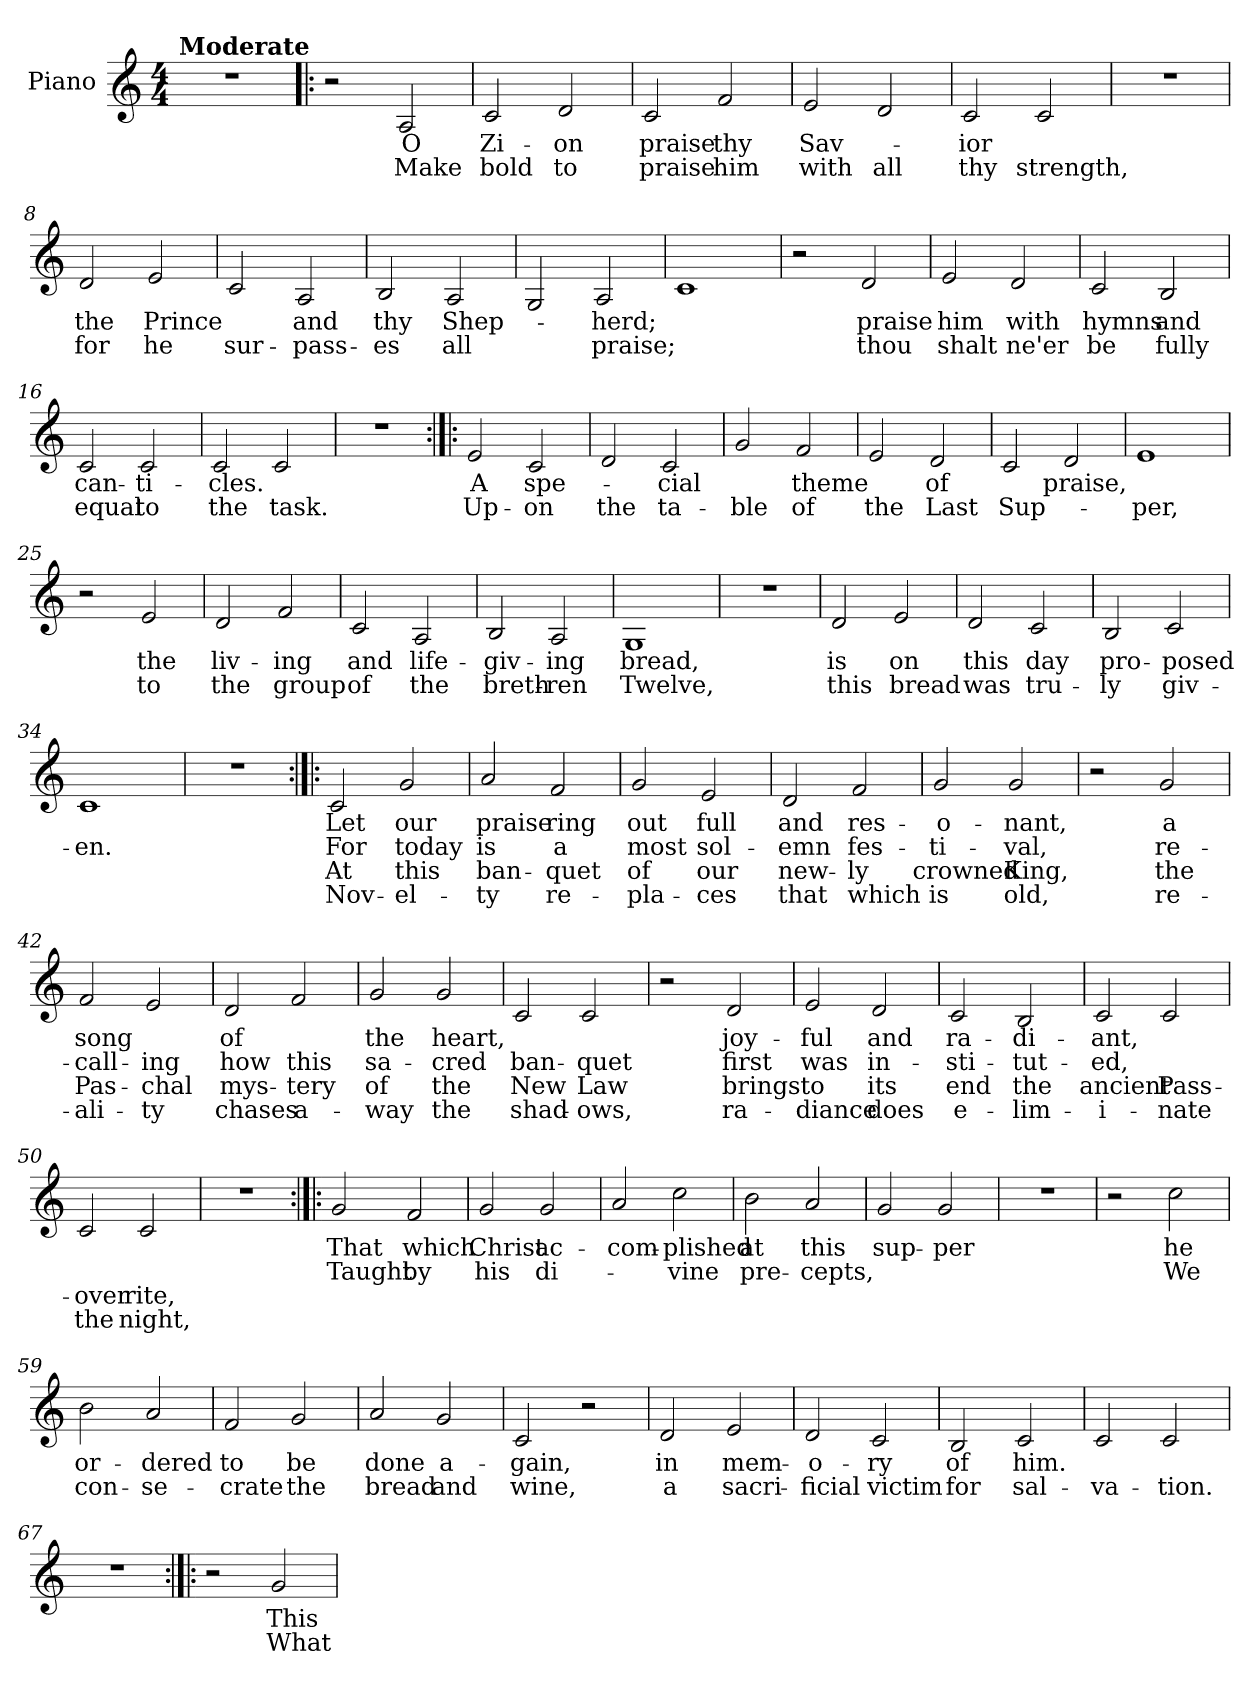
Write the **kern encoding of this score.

**kern	**text	**text	**text	**text
*part1	*part1	*part1	*part1	*part1
*staff1	*staff1	*staff1	*staff1	*staff1
*I"Piano	*	*	*	*
*I'Pno.	*	*	*	*
*clefG2	*	*	*	*
*k[]	*	*	*	*
*M4/4	*	*	*	*
*MM120	*	*	*	*
=1	=1	=1	=1	=1
!LO:TX:a:B:t=Moderate	!	!	!	!
1r	.	.	.	.
=2!|:	=2!|:	=2!|:	=2!|:	=2!|:
2r	.	.	.	.
2A/	O	Make	.	.
=3	=3	=3	=3	=3
2c/	Zi-	bold	.	.
2d/	-on	to	.	.
=4	=4	=4	=4	=4
2c/	praise	praise	.	.
2f/	thy	him	.	.
=5	=5	=5	=5	=5
2e/	Sav-	with	.	.
2d/	.	all	.	.
=6	=6	=6	=6	=6
2c/	-ior	thy	.	.
2c/	.	strength,	.	.
=7	=7	=7	=7	=7
1r	.	.	.	.
=8	=8	=8	=8	=8
2d/	the	for	.	.
2e/	Prince	he	.	.
=9	=9	=9	=9	=9
2c/	.	sur-	.	.
2A/	and	-pass-	.	.
!!LO:LB:g=z
=10	=10	=10	=10	=10
2B/	thy	-es	.	.
2A/	Shep-	all	.	.
=11	=11	=11	=11	=11
2G/	.	.	.	.
2A/	-herd;	praise;	.	.
=12	=12	=12	=12	=12
1c	.	.	.	.
=13	=13	=13	=13	=13
2r	.	.	.	.
2d/	praise	thou	.	.
=14	=14	=14	=14	=14
2e/	him	shalt	.	.
2d/	with	ne'er	.	.
=15	=15	=15	=15	=15
2c/	hymns	be	.	.
2B/	and	fully	.	.
=16	=16	=16	=16	=16
2c/	can-	equal	.	.
2c/	-ti-	to	.	.
=17	=17	=17	=17	=17
2c/	-cles.	the	.	.
2c/	.	task.	.	.
=18	=18	=18	=18	=18
1r	.	.	.	.
=19:|!|:	=19:|!|:	=19:|!|:	=19:|!|:	=19:|!|:
2e/	A	Up-	.	.
2c/	spe-	-on	.	.
!!LO:LB:g=z
=20	=20	=20	=20	=20
2d/	.	the	.	.
2c/	-cial	ta-	.	.
=21	=21	=21	=21	=21
2g/	.	-ble	.	.
2f/	theme	of	.	.
=22	=22	=22	=22	=22
2e/	.	the	.	.
2d/	of	Last	.	.
=23	=23	=23	=23	=23
2c/	.	Sup-	.	.
2d/	praise,	.	.	.
=24	=24	=24	=24	=24
1e	.	-per,	.	.
=25	=25	=25	=25	=25
2r	.	.	.	.
2e/	the	to	.	.
=26	=26	=26	=26	=26
2d/	liv-	the	.	.
2f/	-ing	group	.	.
=27	=27	=27	=27	=27
2c/	and	of	.	.
2A/	life-	the	.	.
=28	=28	=28	=28	=28
2B/	-giv-	breth-	.	.
2A/	-ing	-ren	.	.
=29	=29	=29	=29	=29
1G	bread,	Twelve,	.	.
!!LO:LB:g=z
=30	=30	=30	=30	=30
1r	.	.	.	.
=31	=31	=31	=31	=31
2d/	is	this	.	.
2e/	on	bread	.	.
=32	=32	=32	=32	=32
2d/	this	was	.	.
2c/	day	tru-	.	.
=33	=33	=33	=33	=33
2B/	pro-	-ly	.	.
2c/	-posed	giv-	.	.
=34	=34	=34	=34	=34
1c	.	-en.	.	.
=35	=35	=35	=35	=35
1r	.	.	.	.
=36:|!|:	=36:|!|:	=36:|!|:	=36:|!|:	=36:|!|:
2c/	Let	For	At	Nov-
2g/	our	today	this	-el-
=37	=37	=37	=37	=37
2a/	praise	is	ban-	-ty
2f/	ring	a	-quet	re-
=38	=38	=38	=38	=38
2g/	out	most	of	-pla-
2e/	full	sol-	our	-ces
=39	=39	=39	=39	=39
2d/	and	-emn	new-	that
2f/	res-	fes-	-ly	which
!!LO:LB:g=z
=40	=40	=40	=40	=40
2g/	-o-	-ti-	crowned	is
2g/	-nant,	-val,	King,	old,
=41	=41	=41	=41	=41
2r	.	.	.	.
2g/	a	re-	the	re-
=42	=42	=42	=42	=42
2f/	song	-call-	Pas-	-ali-
2e/	.	-ing	-chal	-ty
=43	=43	=43	=43	=43
2d/	of	how	mys-	chases
2f/	.	this	-tery	a-
=44	=44	=44	=44	=44
2g/	the	sa-	of	-way
2g/	heart,	-cred	the	the
=45	=45	=45	=45	=45
2c/	.	ban-	New	shad-
2c/	.	-quet	Law	-ows,
=46	=46	=46	=46	=46
2r	.	.	.	.
2d/	joy-	first	brings	ra-
=47	=47	=47	=47	=47
2e/	-ful	was	to	-diance
2d/	and	in-	its	does
=48	=48	=48	=48	=48
2c/	ra-	-sti-	end	e-
2B/	-di-	-tut-	the	-lim-
!!LO:LB:g=z
=49	=49	=49	=49	=49
2c/	-ant,	-ed,	ancient	-i-
2c/	.	.	Pass-	-nate
=50	=50	=50	=50	=50
2c/	.	.	-over	the
2c/	.	.	rite,	night,
=51	=51	=51	=51	=51
1r	.	.	.	.
=52:|!|:	=52:|!|:	=52:|!|:	=52:|!|:	=52:|!|:
2g/	That	Taught	.	.
2f/	which	by	.	.
=53	=53	=53	=53	=53
2g/	Christ	his	.	.
2g/	ac-	di-	.	.
=54	=54	=54	=54	=54
2a/	-com-	.	.	.
2cc\	-plished	-vine	.	.
=55	=55	=55	=55	=55
2b\	at	pre-	.	.
2a/	this	-cepts,	.	.
=56	=56	=56	=56	=56
2g/	sup-	.	.	.
2g/	-per	.	.	.
=57	=57	=57	=57	=57
1r	.	.	.	.
!!LO:LB:g=z
=58	=58	=58	=58	=58
2r	.	.	.	.
2cc\	he	We	.	.
=59	=59	=59	=59	=59
2b\	or-	con-	.	.
2a/	-dered	-se-	.	.
=60	=60	=60	=60	=60
2f/	to	-crate	.	.
2g/	be	the	.	.
=61	=61	=61	=61	=61
2a/	done	bread	.	.
2g/	a-	and	.	.
=62	=62	=62	=62	=62
2c/	-gain,	wine,	.	.
2r	.	.	.	.
=63	=63	=63	=63	=63
2d/	in	a	.	.
2e/	mem-	sacri-	.	.
=64	=64	=64	=64	=64
2d/	-o-	-ficial	.	.
2c/	-ry	victim	.	.
=65	=65	=65	=65	=65
2B/	of	for	.	.
2c/	him.	sal-	.	.
=66	=66	=66	=66	=66
2c/	.	-va-	.	.
2c/	.	-tion.	.	.
=67	=67	=67	=67	=67
1r	.	.	.	.
!!LO:LB:g=z
=68:|!|:	=68:|!|:	=68:|!|:	=68:|!|:	=68:|!|:
2r	.	.	.	.
2g/	This	What	.	.
=	=	=	=	=
*-	*-	*-	*-	*-
